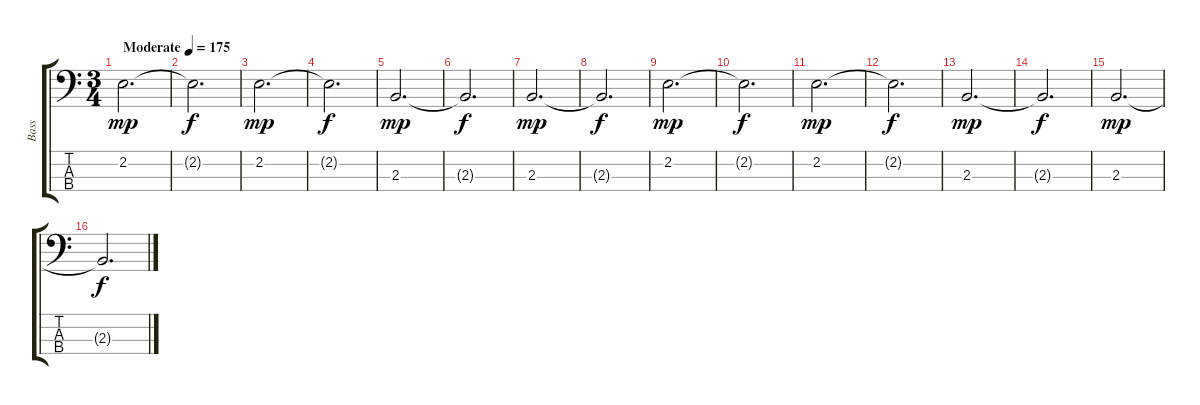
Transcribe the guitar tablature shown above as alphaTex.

\track ("Bass" "Bass") {instrument electricbassfinger}
\staff {score tabs}
\tuning (G2 D2 A1 E1) {hide}
\ts (3 4)
\tempo (175 "Moderate")
\clef f4
\ks c
2.2.2{d dy mp instrument electricbassfinger} |
2.2{t}.2{d dy f} |
2.2.2{d dy mp} |
2.2{t}.2{d dy f} |
2.3.2{d dy mp} |
2.3{t}.2{d dy f} |
2.3.2{d dy mp} |
2.3{t}.2{d dy f} |
2.2.2{d dy mp} |
2.2{t}.2{d dy f} |
2.2.2{d dy mp} |
2.2{t}.2{d dy f} |
2.3.2{d dy mp} |
2.3{t}.2{d dy f} |
2.3.2{d dy mp} |
2.3{t}.2{d dy f}
